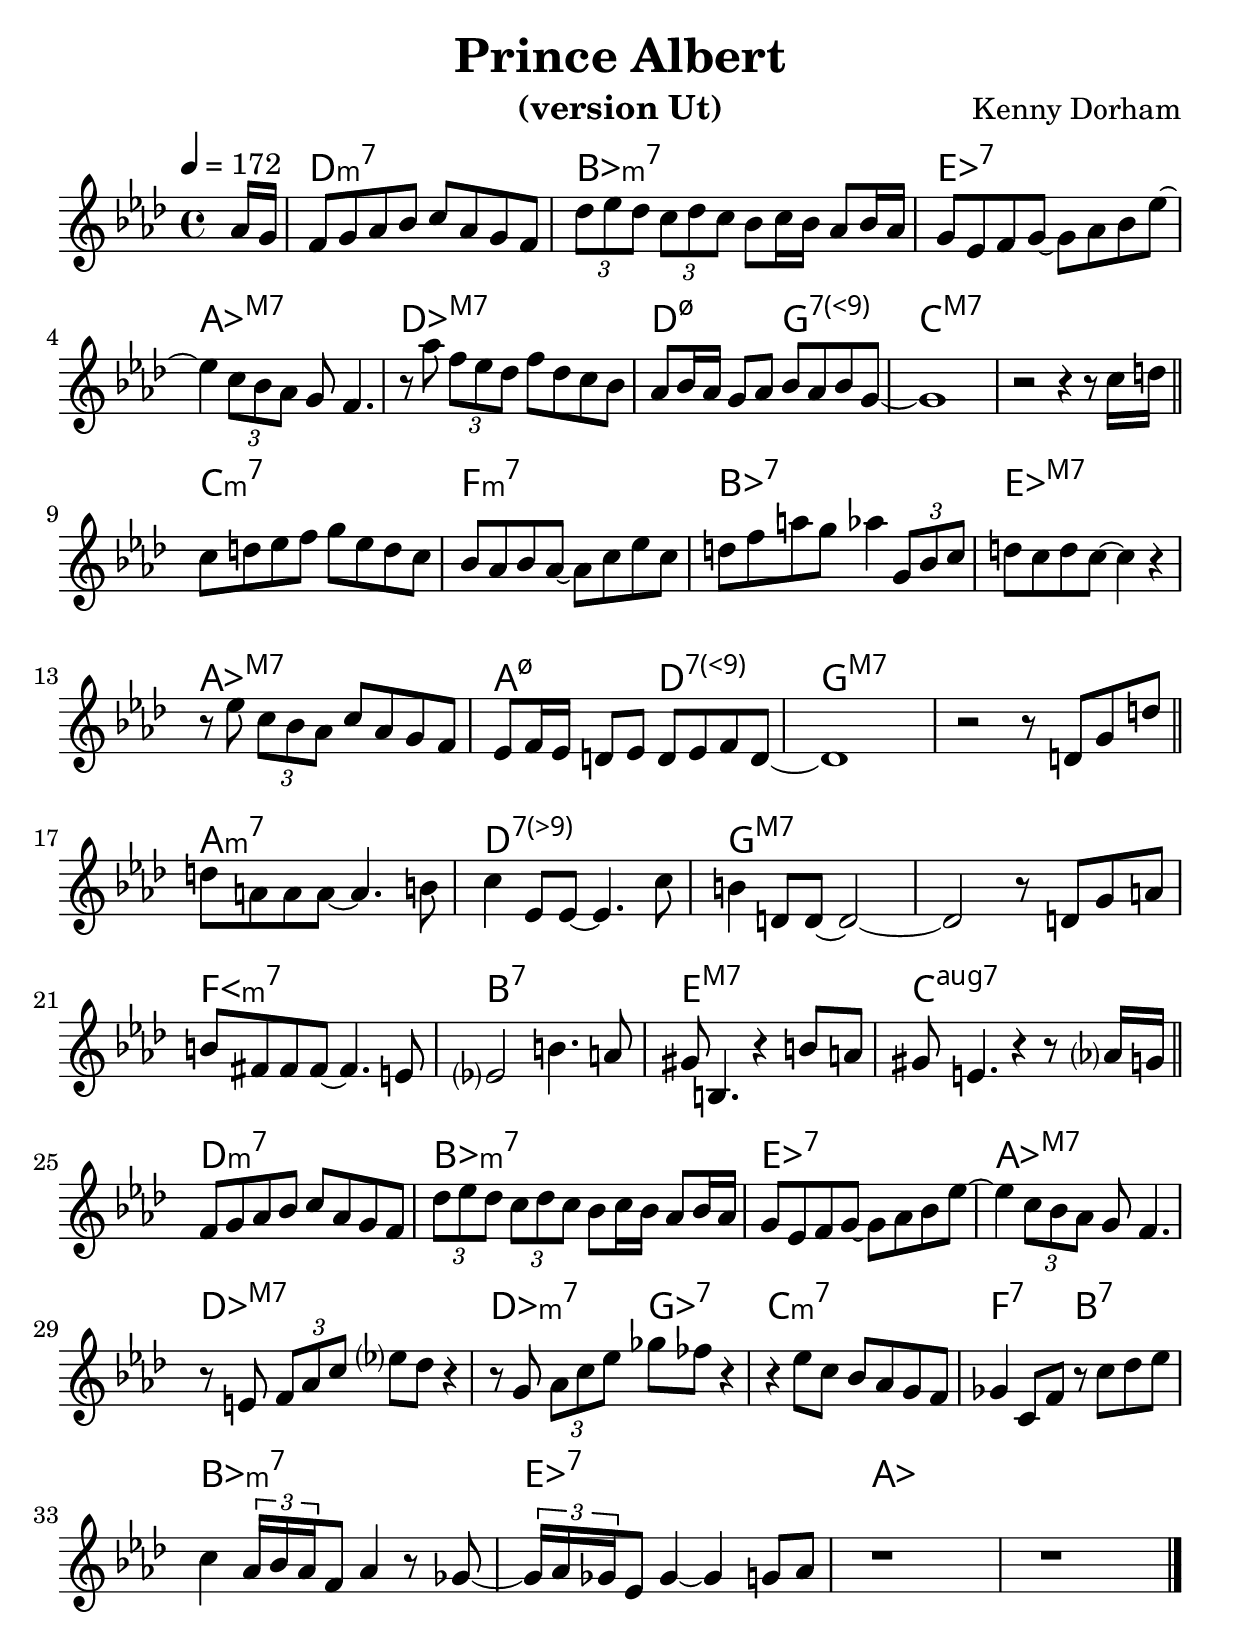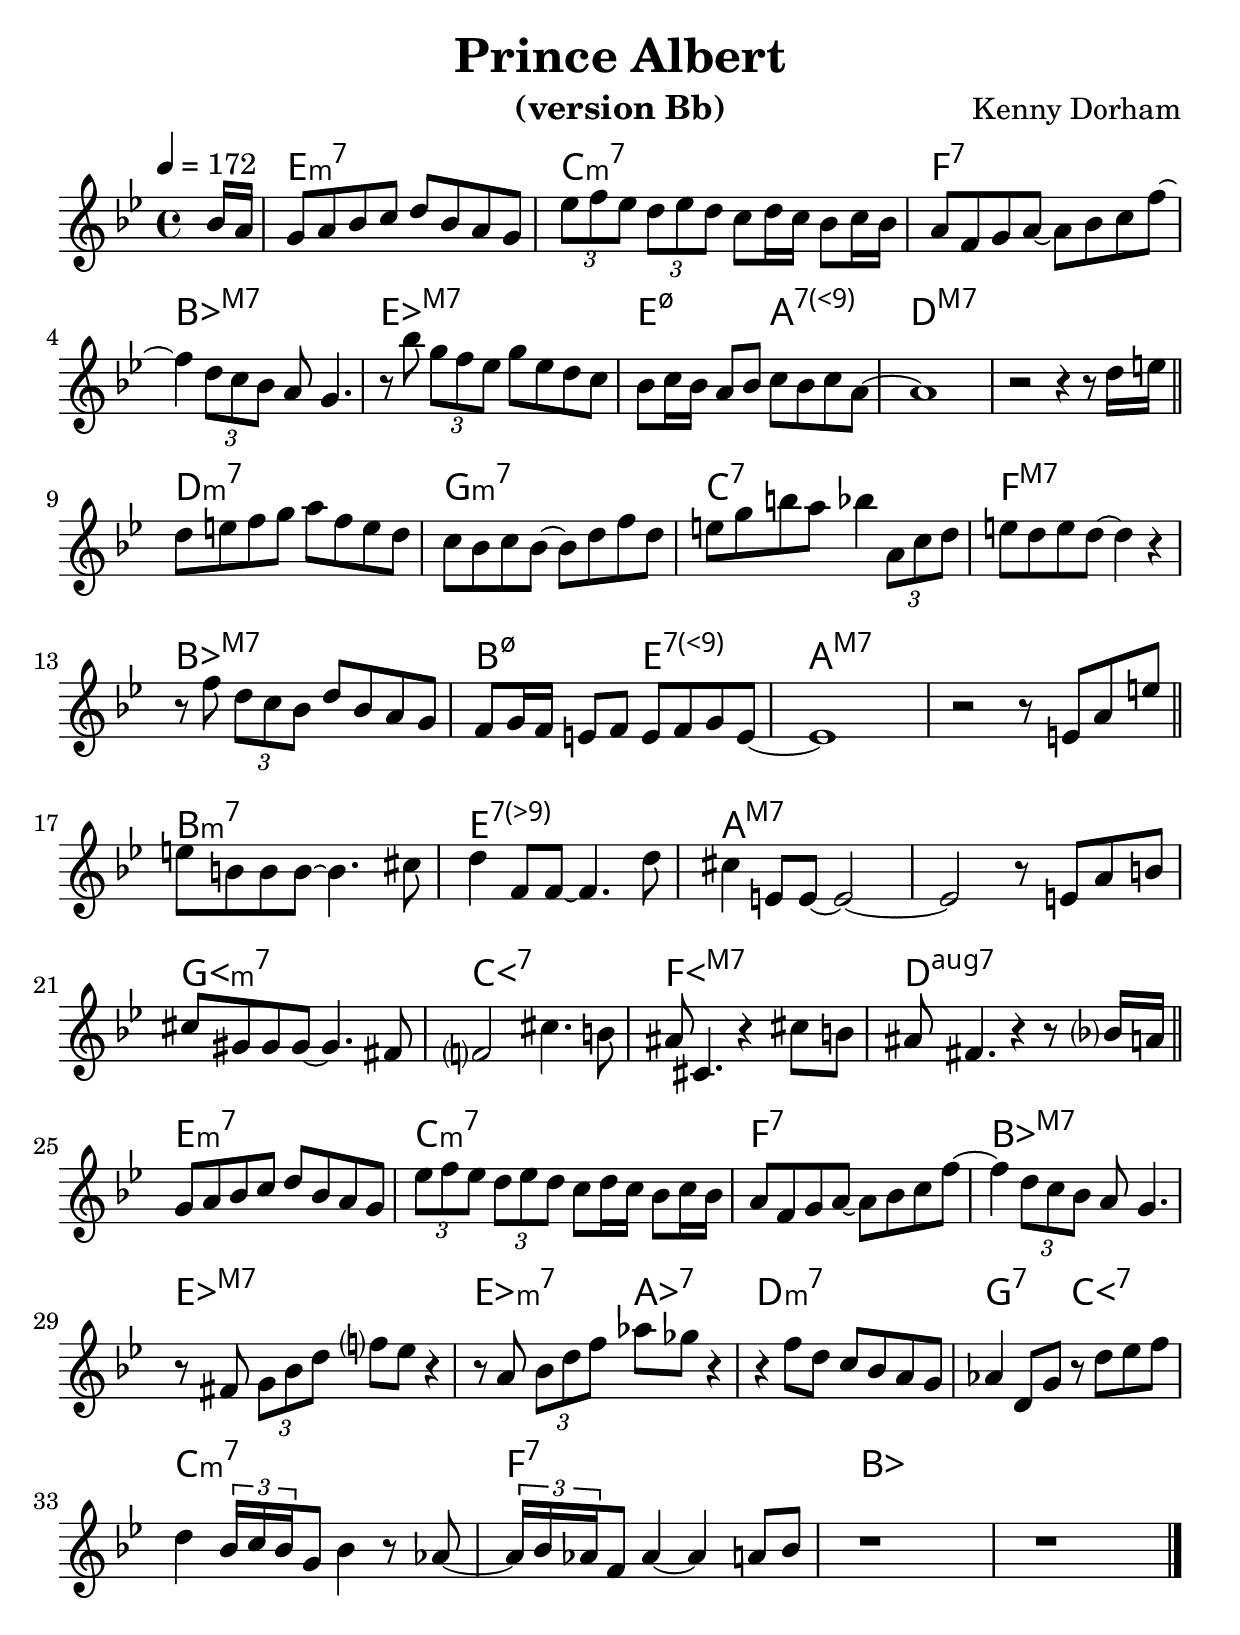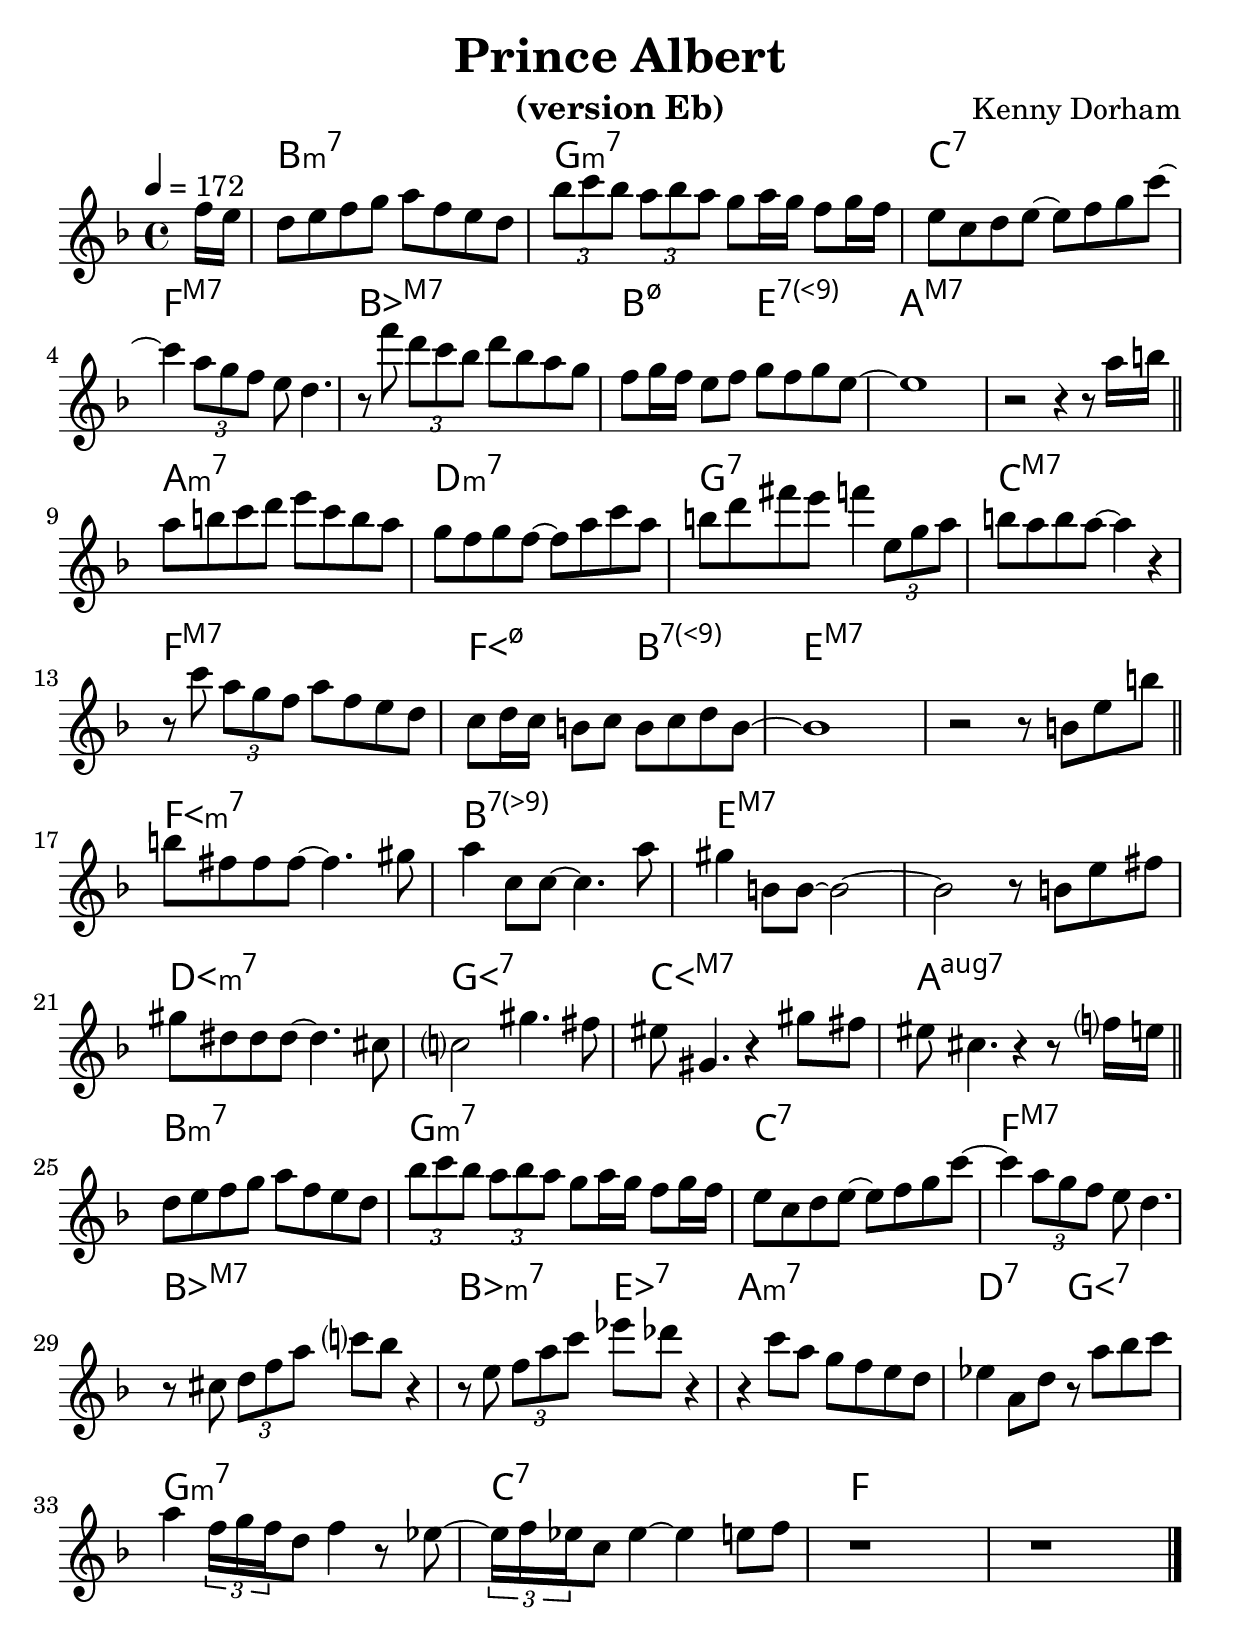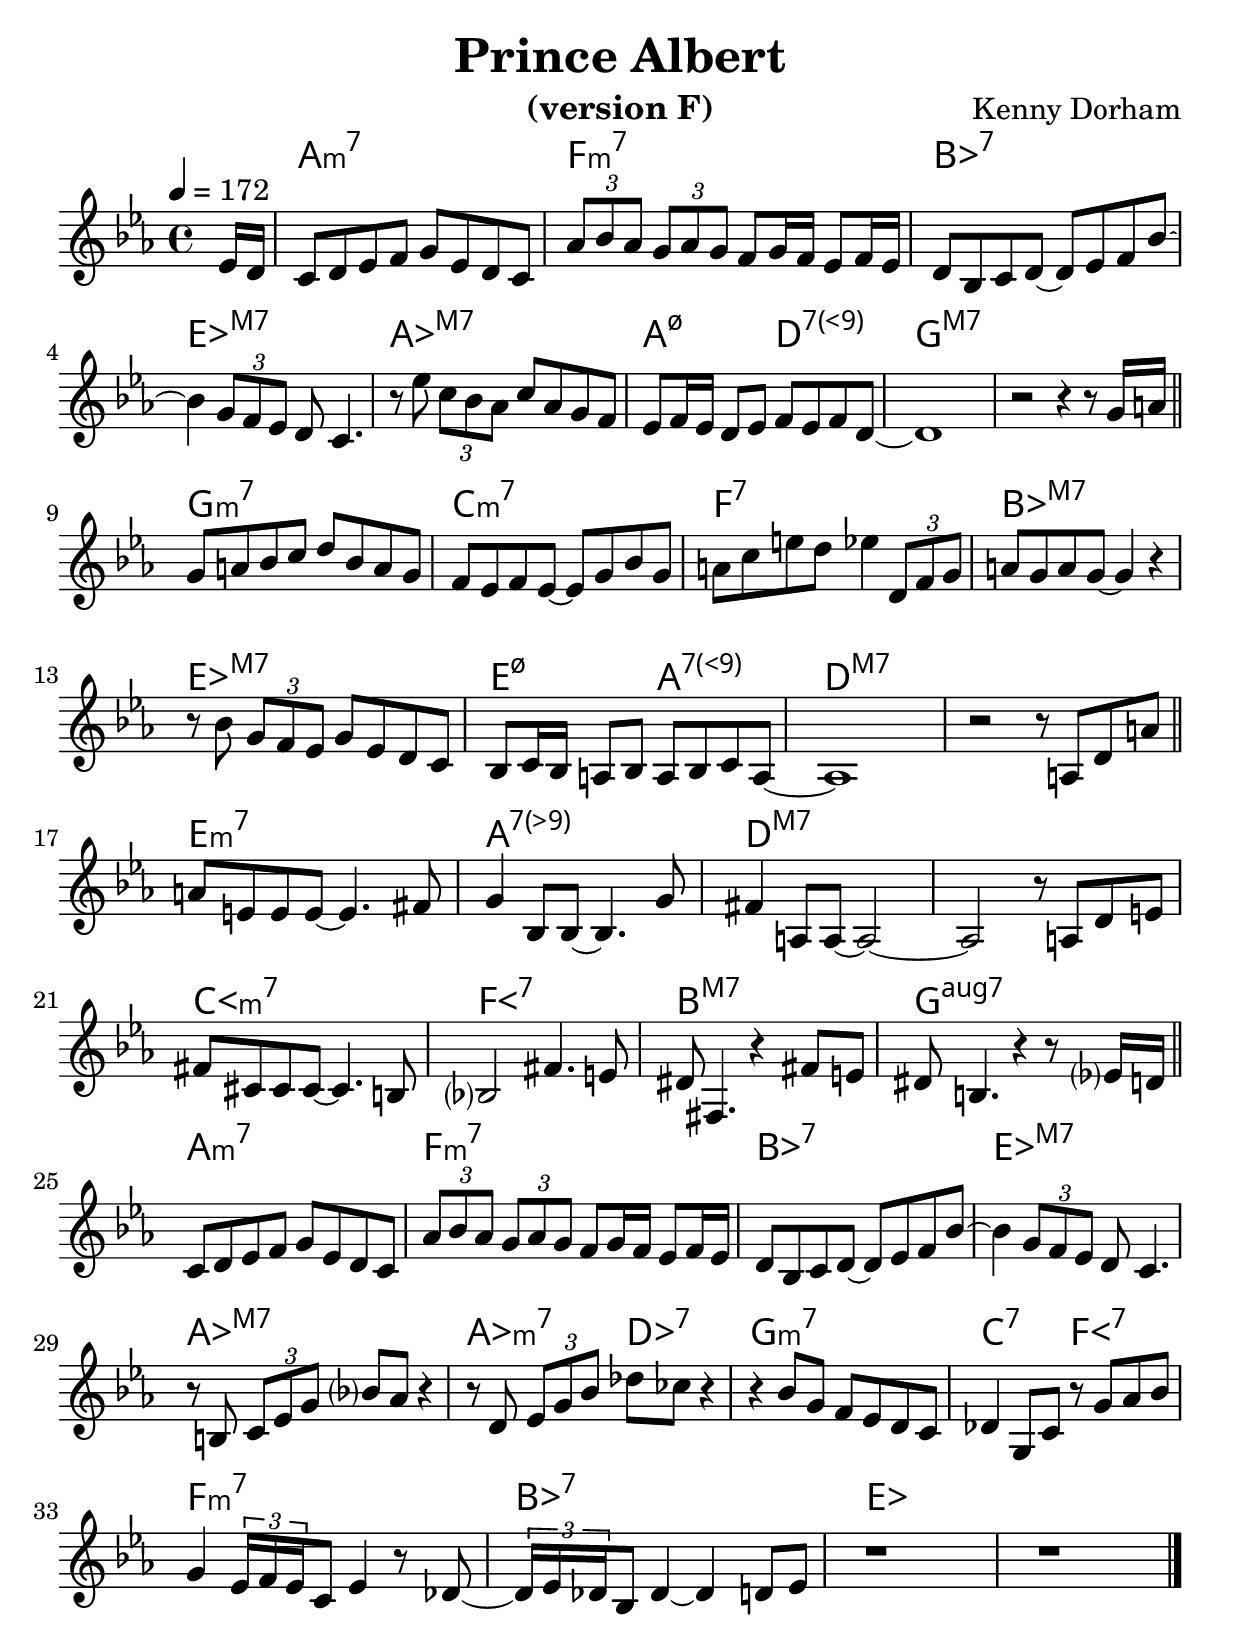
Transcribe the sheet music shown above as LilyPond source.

% Created on Mon Sep 20 15:23:38 CEST 2010
\version "2.22.0"

#(set-global-staff-size 26)
#(set-default-paper-size "a4")


\include "utils/AccordsJazzDefs.ly"

\paper { indent = 0\cm} 


\header {
	title = "Prince Albert" 
 	composer = "Kenny Dorham"
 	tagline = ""

}


accords = \chords {
  \partial 8 s8
  d1:m7 bes:m7 es:7 aes:maj7
  des:maj7 d2:m7.5- g:7.9+ c1:maj7 s
  c:m7 f:m7 bes:7 es:maj7
  aes:maj7 a2:m7.5- d:7.9+ g1:maj7 s
  a:m7 d:7.9- g:maj7 s
  fis:m7 b:7 e:maj7 c:7.5+
  d1:m7 bes:m7 es:7 aes:maj7
  des:maj7 des2:m7 ges:7 c1:m7 f2:7 b:7
  bes1:m7 es:7 aes s
}

theme = \new Staff {
	\time 4/4
	\tempo 4 = 172 
	\set Staff.midiInstrument = "trumpet"
	\key aes \major
	\clef treble
	\accidentalStyle modern-cautionary
	\relative c' { 	
 % Type notes here 
\compressEmptyMeasures
\partial 8 aes'16 g f8 g aes bes c aes g f
\times 2/3 {des' es des} \times 2/3 {c des c} bes c16 bes aes8 bes16 aes
g8 es f g~ g aes bes es~ es4 \times 2/3 {c8 bes aes} g f4.
r8 aes' \times 2/3 {f es des} f des c bes
aes bes16 aes g8 aes bes aes bes g~ g1 r2 r4 r8 c16 d
\bar "||"
\break
c8 d es f g es d c bes aes bes aes~ aes c es c
d f a g aes4 \times 2/3 {g,8 bes c} d c d c~ c4 r
r8 es \times 2/3 {c bes aes} c aes g f
es f16 es d8 es d es f d~ d1 r2 r8 d g d'
\bar "||"
\break
d a8 8 8~ 4. b8 c4 es,8 8~ 4. c'8 b4 d,8 8~ 2~ 2 r8 d g a
b fis8 8 8~ 4. e8 es2 b'4. a8 gis b,4. r4 b'8 a
gis e4. r4 r8 aes16 g
\bar "||"
\break
f8 g aes bes c aes g f
\times 2/3 {des' es des} \times 2/3 {c des c} bes c16 bes aes8 bes16 aes
g8 es f g~ g aes bes es~ es4 \times 2/3 {c8 bes aes} g f4.
r8 e \times 2/3 {f aes c} es des r4
r8 g, \times 2/3 {aes c es} ges fes r4
r es8 c bes aes g f ges4 c,8 f r c'des es
c4 \times 2/3 {aes16 bes aes} f8 aes4 r8 ges~
\times 2/3 {ges16 aes ges} es8 ges4~ 4 g8 aes r1 r1
\bar "|."
}
}


\include "utils/books.ly"
